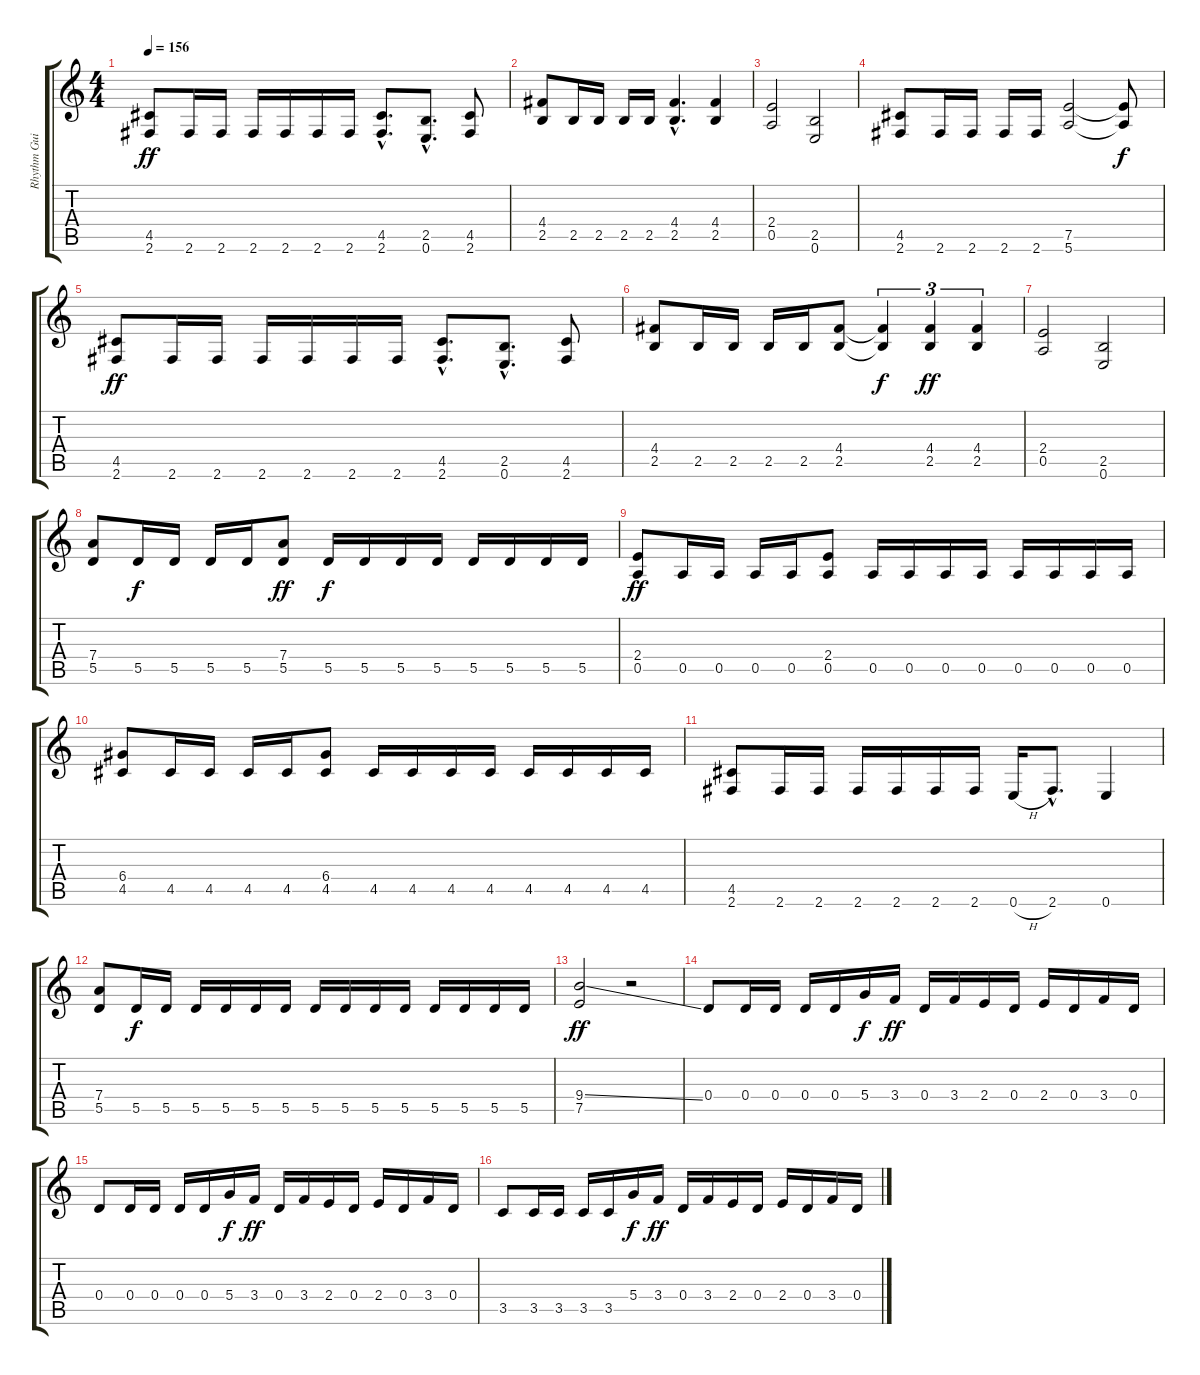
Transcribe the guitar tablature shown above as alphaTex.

\track ("Rhythm Guitar" "Rhythm Gui") {instrument overdrivenguitar}
\staff {score tabs}
\tuning (E4 B3 G3 D3 A2 E2) {hide}
\ts (4 4)
\tempo 156
\clef g2
\ks c
(4.5 2.6).8{dy ff} 2.6.16 2.6.16 2.6.16 2.6.16 2.6.16 2.6.16 (4.5{hac} 2.6{hac}).8{d} (2.5{hac} 0.6{hac}).8{d} (4.5 2.6).8 |
(4.4 2.5).8 2.5.16 2.5.16 2.5.16 2.5.16 (4.4{hac} 2.5{hac}).4{d} (4.4 2.5).4 |
(2.4 0.5).2 (2.5 0.6).2 |
(4.5 2.6).8 2.6.16 2.6.16 2.6.16 2.6.16 (7.5 5.6).2 (7.5{t} 5.6{t}).8{dy f} |
(4.5 2.6).8{dy ff} 2.6.16 2.6.16 2.6.16 2.6.16 2.6.16 2.6.16 (4.5{hac} 2.6{hac}).8{d} (2.5{hac} 0.6{hac}).8{d} (4.5 2.6).8 |
(4.4 2.5).8 2.5.16 2.5.16 2.5.16 2.5.16 (4.4 2.5).8 (4.4{t} 2.5{t}).4{tu (3 2) dy f} (4.4 2.5).4{tu (3 2) dy ff} (4.4 2.5).4{tu (3 2)} |
(2.4 0.5).2 (2.5 0.6).2 |
(7.4 5.5).8 5.5.16{dy f} 5.5.16 5.5.16 5.5.16 (7.4 5.5).8{dy ff} 5.5.16{dy f} 5.5.16 5.5.16 5.5.16 5.5.16 5.5.16 5.5.16 5.5.16 |
(2.4 0.5).8{dy ff} 0.5.16 0.5.16 0.5.16 0.5.16 (2.4 0.5).8 0.5.16 0.5.16 0.5.16 0.5.16 0.5.16 0.5.16 0.5.16 0.5.16 |
(6.4 4.5).8 4.5.16 4.5.16 4.5.16 4.5.16 (6.4 4.5).8 4.5.16 4.5.16 4.5.16 4.5.16 4.5.16 4.5.16 4.5.16 4.5.16 |
(4.5 2.6).8 2.6.16 2.6.16 2.6.16 2.6.16 2.6.16 2.6.16 0.6{h}.16 2.6{hac}.8{d} 0.6.4 |
(7.4 5.5).8 5.5.16{dy f} 5.5.16 5.5.16 5.5.16 5.5.16 5.5.16 5.5.16 5.5.16 5.5.16 5.5.16 5.5.16 5.5.16 5.5.16 5.5.16 |
(9.4{ss} 7.5).2{dy ff} r.2 |
0.4.8 0.4.16 0.4.16 0.4.16 0.4.16 5.4.16{dy f} 3.4.16{dy ff} 0.4.16 3.4.16 2.4.16 0.4.16 2.4.16 0.4.16 3.4.16 0.4.16 |
0.4.8 0.4.16 0.4.16 0.4.16 0.4.16 5.4.16{dy f} 3.4.16{dy ff} 0.4.16 3.4.16 2.4.16 0.4.16 2.4.16 0.4.16 3.4.16 0.4.16 |
3.5.8 3.5.16 3.5.16 3.5.16 3.5.16 5.4.16{dy f} 3.4.16{dy ff} 0.4.16 3.4.16 2.4.16 0.4.16 2.4.16 0.4.16 3.4.16 0.4.16
